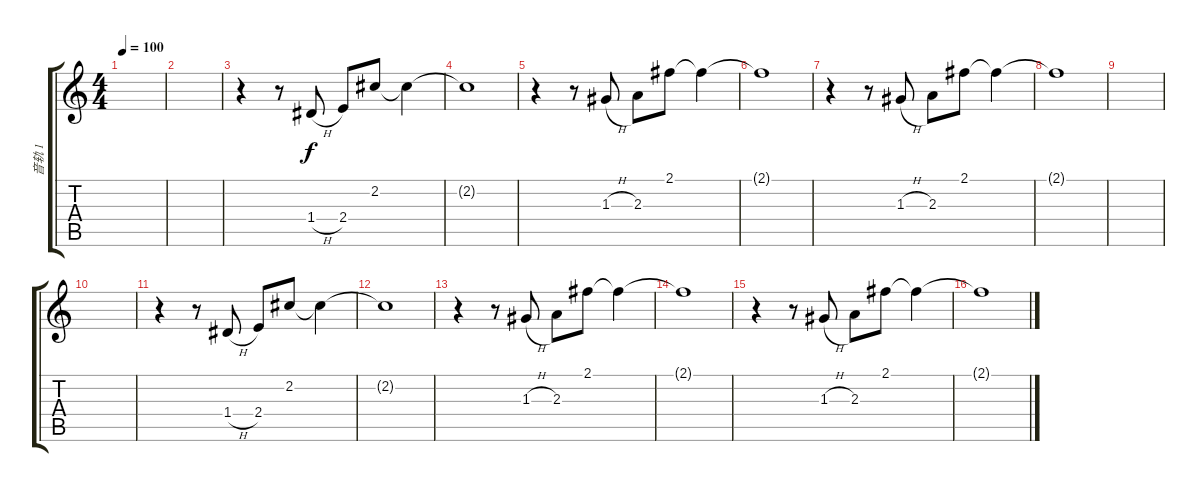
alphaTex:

\track ("音轨 1" "音轨 1") {instrument electricguitarclean}
\staff {score tabs}
\tuning (E4 B3 G3 D3 A2 E2) {hide}
\ts (4 4)
\tempo 100
\clef g2
\ks c
|
|
r.4 r.8 1.4{h}.8 2.4.8 2.2.8 2.2{t}.4 |
2.2{t}.1 |
r.4 r.8 1.3{h}.8 2.3.8 2.1.8 2.1{t}.4 |
2.1{t}.1 |
r.4 r.8 1.3{h}.8 2.3.8 2.1.8 2.1{t}.4 |
2.1{t}.1 |
|
|
r.4 r.8 1.4{h}.8 2.4.8 2.2.8 2.2{t}.4 |
2.2{t}.1 |
r.4 r.8 1.3{h}.8 2.3.8 2.1.8 2.1{t}.4 |
2.1{t}.1 |
r.4 r.8 1.3{h}.8 2.3.8 2.1.8 2.1{t}.4 |
2.1{t}.1
